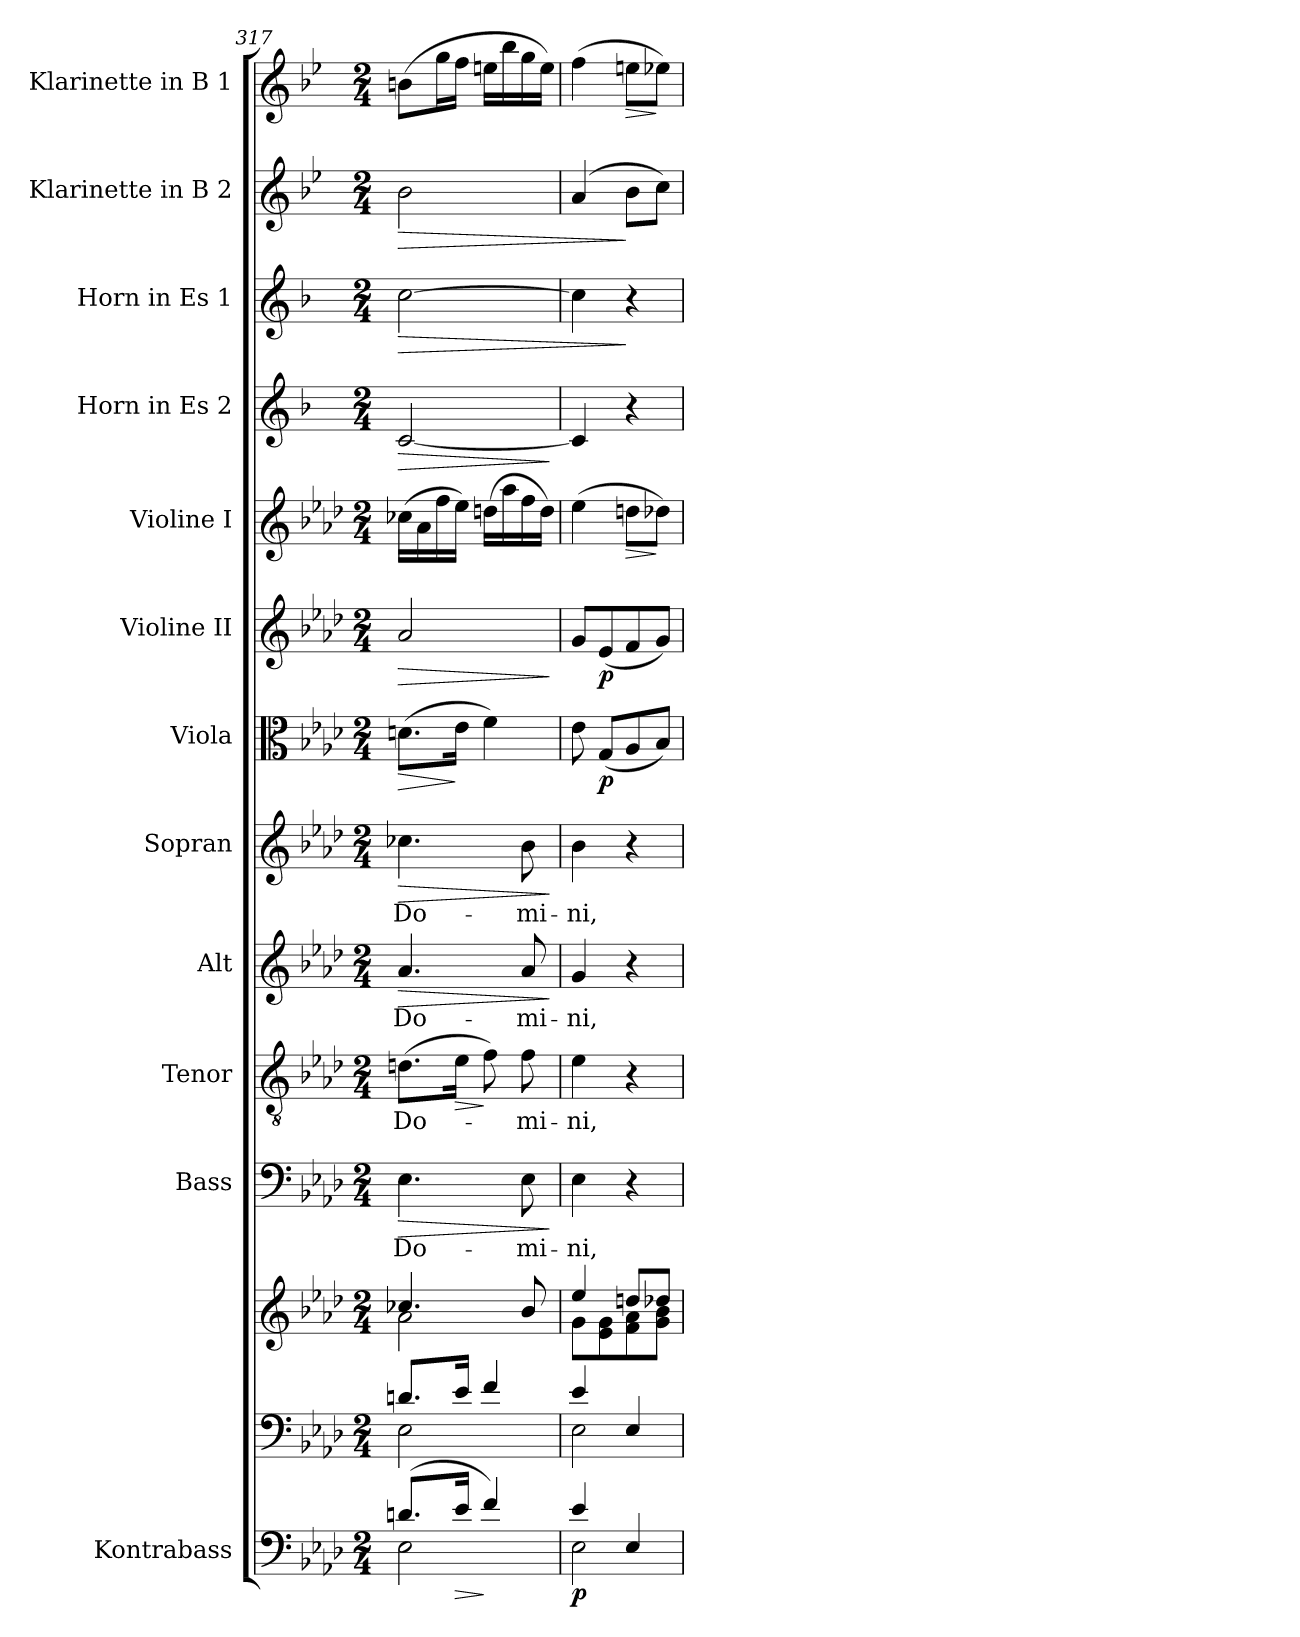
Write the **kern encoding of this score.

**kern	**dynam	**kern	**kern	**kern	**text	**dynam	**kern	**text	**dynam	**kern	**text	**dynam	**kern	**text	**dynam	**kern	**dynam	**kern	**dynam	**kern	**dynam	**kern	**dynam	**kern	**dynam	**kern	**dynam	**kern	**dynam
*part13	*part13	*part12	*part12	*part11	*part11	*part11	*part10	*part10	*part10	*part9	*part9	*part9	*part8	*part8	*part8	*part7	*part7	*part6	*part6	*part5	*part5	*part4	*part4	*part3	*part3	*part2	*part2	*part1	*part1
*staff14	*staff14	*staff13	*staff12	*staff11	*staff11	*staff11	*staff10	*staff10	*staff10	*staff9	*staff9	*staff9	*staff8	*staff8	*staff8	*staff7	*staff7	*staff6	*staff6	*staff5	*staff5	*staff4	*staff4	*staff3	*staff3	*staff2	*staff2	*staff1	*staff1
*I"Kontrabass	*	*	*	*I"Bass	*	*	*I"Tenor	*	*	*I"Alt	*	*	*I"Sopran	*	*	*I"Viola	*	*I"Violine II	*	*I"Violine I	*	*I"Horn in Es 2	*	*I"Horn in Es 1	*	*I"Klarinette in B 2	*	*I"Klarinette in B 1	*
*I'Kb.	*	*	*	*I'B	*	*	*I'T	*	*	*I'A	*	*	*I'S	*	*	*I'Vla.	*	*I'Vl. II	*	*I'Vl. I	*	*I'Hrn. 2	*	*I'Hrn. 1	*	*	*	*	*
*clefF4	*	*clefF4	*clefG2	*clefF4	*	*	*clefGv2	*	*	*clefG2	*	*	*clefG2	*	*	*clefC3	*	*clefG2	*	*clefG2	*	*clefG2	*	*clefG2	*	*clefG2	*	*clefG2	*
*ITrd7c12	*	*	*	*	*	*	*	*	*	*	*	*	*	*	*	*	*	*	*	*	*	*ITrd5c9	*	*ITrd5c9	*	*ITrd1c2	*	*ITrd1c2	*
*k[b-e-a-d-]	*	*k[b-e-a-d-]	*k[b-e-a-d-]	*k[b-e-a-d-]	*	*	*k[b-e-a-d-]	*	*	*k[b-e-a-d-]	*	*	*k[b-e-a-d-]	*	*	*k[b-e-a-d-]	*	*k[b-e-a-d-]	*	*k[b-e-a-d-]	*	*k[b-e-a-d-]	*	*k[b-e-a-d-]	*	*k[b-e-a-d-]	*	*k[b-e-a-d-]	*
*A-:	*	*A-:	*A-:	*A-:	*	*	*A-:	*	*	*A-:	*	*	*A-:	*	*	*A-:	*	*A-:	*	*A-:	*	*A-:	*	*A-:	*	*A-:	*	*A-:	*
*M2/4	*	*M2/4	*M2/4	*M2/4	*	*	*M2/4	*	*	*M2/4	*	*	*M2/4	*	*	*M2/4	*	*M2/4	*	*M2/4	*	*M2/4	*	*M2/4	*	*M2/4	*	*M2/4	*
=317	=317	=317	=317	=317	=317	=317	=317	=317	=317	=317	=317	=317	=317	=317	=317	=317	=317	=317	=317	=317	=317	=317	=317	=317	=317	=317	=317	=317	=317
*^	*	*^	*^	*	*	*	*	*	*	*	*	*	*	*	*	*	*	*	*	*	*	*	*	*	*	*	*	*	*
!	!	!	!	!	!	!	!	!LO:LY:b	!LO:HP:b	!	!LO:LY:b	!	!	!LO:LY:b	!LO:HP:b	!	!LO:LY:b	!LO:HP:b	!	!LO:HP:b	!	!LO:HP:b	!	!	!	!LO:HP:b	!	!LO:HP:b	!	!LO:HP:b	!	!
(<8.Dn/L	2EE-\	.	8.dn/L	2E-\	4.cc-X/	2a-\	4.E-\	Do-	>	(>8.dn\L	Do-	.	4.a-/	Do-	>	4.cc-X\	Do-	>	(>8.dn\L	>	2a-/	>	(>16cc-X\LL	.	[2E-/	>	[2e-\	>	2a-\	>	(>8an\L	.
.	.	.	.	.	.	.	.	.	.	.	.	.	.	.	.	.	.	.	.	.	.	.	16a-\	.	.	.	.	.	.	.	.	.
.	.	.	.	.	.	.	.	.	.	.	.	.	.	.	.	.	.	.	.	.	.	.	16ff\	.	.	.	.	.	.	.	16ff\L	.
!	!	!LO:HP:b	!	!	!	!	!	!	!	!	!	!LO:HP:b	!	!	!	!	!	!	!	!	!	!	!	!	!	!	!	!	!	!	!	!
16E-/Jk	.	>	16e-/Jk	.	.	.	.	.	.	16e-\Jk	.	>	.	.	.	.	.	.	16e-\Jk	]	.	.	16ee-\JJ)	.	.	.	.	.	.	.	16ee-\JJ	.
4F/)	.	]	4f/	.	.	.	.	.	.	8f\)	.	]	.	.	.	.	.	.	4f\)	.	.	.	(>16ddn\LL	.	.	.	.	.	.	.	16ddn\LL	.
.	.	.	.	.	.	.	.	.	.	.	.	.	.	.	.	.	.	.	.	.	.	.	16aa-\	.	.	.	.	.	.	.	16aa-\	.
!	!	!	!	!	!	!	!	!LO:LY:b	!	!	!LO:LY:b	!	!	!LO:LY:b	!	!	!LO:LY:b	!	!	!	!	!	!	!	!	!	!	!	!	!	!	!
.	.	.	.	.	8b-/	.	8E-\	-mi-	.	8f\	-mi-	.	8a-/	-mi-	.	8b-\	-mi-	.	.	.	.	.	16ff\	.	.	.	.	.	.	.	16ff\	.
.	.	.	.	.	.	.	.	.	.	.	.	.	.	.	.	.	.	.	.	.	.	.	16dd\JJ)	.	.	.	.	.	.	.	16dd\JJ)	.
*v	*v	*	*	*	*	*	*	*	*	*	*	*	*	*	*	*	*	*	*	*	*	*	*	*	*	*	*	*	*	*	*	*
*	*	*v	*v	*	*	*	*	*	*	*	*	*	*	*	*	*	*	*	*	*	*	*	*	*	*	*	*	*	*	*	*
*	*	*	*v	*v	*	*	*	*	*	*	*	*	*	*	*	*	*	*	*	*	*	*	*	*	*	*	*	*	*	*
.	.	.	.	.	.	]	.	.	.	.	.	]	.	.	]	.	.	.	]	.	.	.	]	.	.	.	.	.	.
!!LO:PB:g=z
=318	=318	=318	=318	=318	=318	=318	=318	=318	=318	=318	=318	=318	=318	=318	=318	=318	=318	=318	=318	=318	=318	=318	=318	=318	=318	=318	=318	=318	=318
*^	*	*^	*^	*	*	*	*	*	*	*	*	*	*	*	*	*	*	*	*	*	*	*	*	*	*	*	*	*	*
!	!	!LO:DY:b	!	!	!	!	!	!LO:LY:b	!	!	!LO:LY:b	!	!	!LO:LY:b	!	!	!LO:LY:b	!	!	!	!	!	!	!	!	!	!	!	!	!	!	!
4E-/	2EE-\	p	4e-/	2E-\	4ee-/	8g\L	4E-\	-ni,	.	4e-\	-ni,	.	4g/	-ni,	.	4b-\	-ni,	.	8e-\	.	8g/L	.	(>4ee-\	.	4E-/]	.	4e-\]	.	(4g/	.	(>4ee-\	.
!	!	!	!	!	!	!	!	!	!	!	!	!	!	!	!	!	!	!	!	!LO:DY:b	!	!LO:DY:b	!	!	!	!	!	!	!	!	!	!
.	.	.	.	.	.	8e-\ 8g\	.	.	.	.	.	.	.	.	.	.	.	.	(<8G/L	p	(<8e-/	p	.	.	.	.	.	.	.	.	.	.
!	!	!	!	!	!	!	!	!	!	!	!	!	!	!	!	!	!	!	!	!	!	!	!	!LO:HP:b	!	!	!	!	!	!	!	!LO:HP:b
4EE-/	.	.	4E-/	.	8ddn/L	8f\ 8a-\	4r	.	.	4r	.	.	4r	.	.	4r	.	.	8A-/	.	8f/	.	8ddn\L	>	4r	.	4r	]	8a-\L	]	8ddn\L	>
.	.	.	.	.	8dd-X/J	8g\ 8b-\J	.	.	.	.	.	.	.	.	.	.	.	.	8B-/J)	.	8g/J)	.	8dd-X\J)	]	.	.	.	.	8b-\J)	.	8dd-X\J)	]
*v	*v	*	*	*	*	*	*	*	*	*	*	*	*	*	*	*	*	*	*	*	*	*	*	*	*	*	*	*	*	*	*	*
*	*	*v	*v	*	*	*	*	*	*	*	*	*	*	*	*	*	*	*	*	*	*	*	*	*	*	*	*	*	*	*	*
*	*	*	*v	*v	*	*	*	*	*	*	*	*	*	*	*	*	*	*	*	*	*	*	*	*	*	*	*	*	*	*
=	=	=	=	=	=	=	=	=	=	=	=	=	=	=	=	=	=	=	=	=	=	=	=	=	=	=	=	=	=
*-	*-	*-	*-	*-	*-	*-	*-	*-	*-	*-	*-	*-	*-	*-	*-	*-	*-	*-	*-	*-	*-	*-	*-	*-	*-	*-	*-	*-	*-
